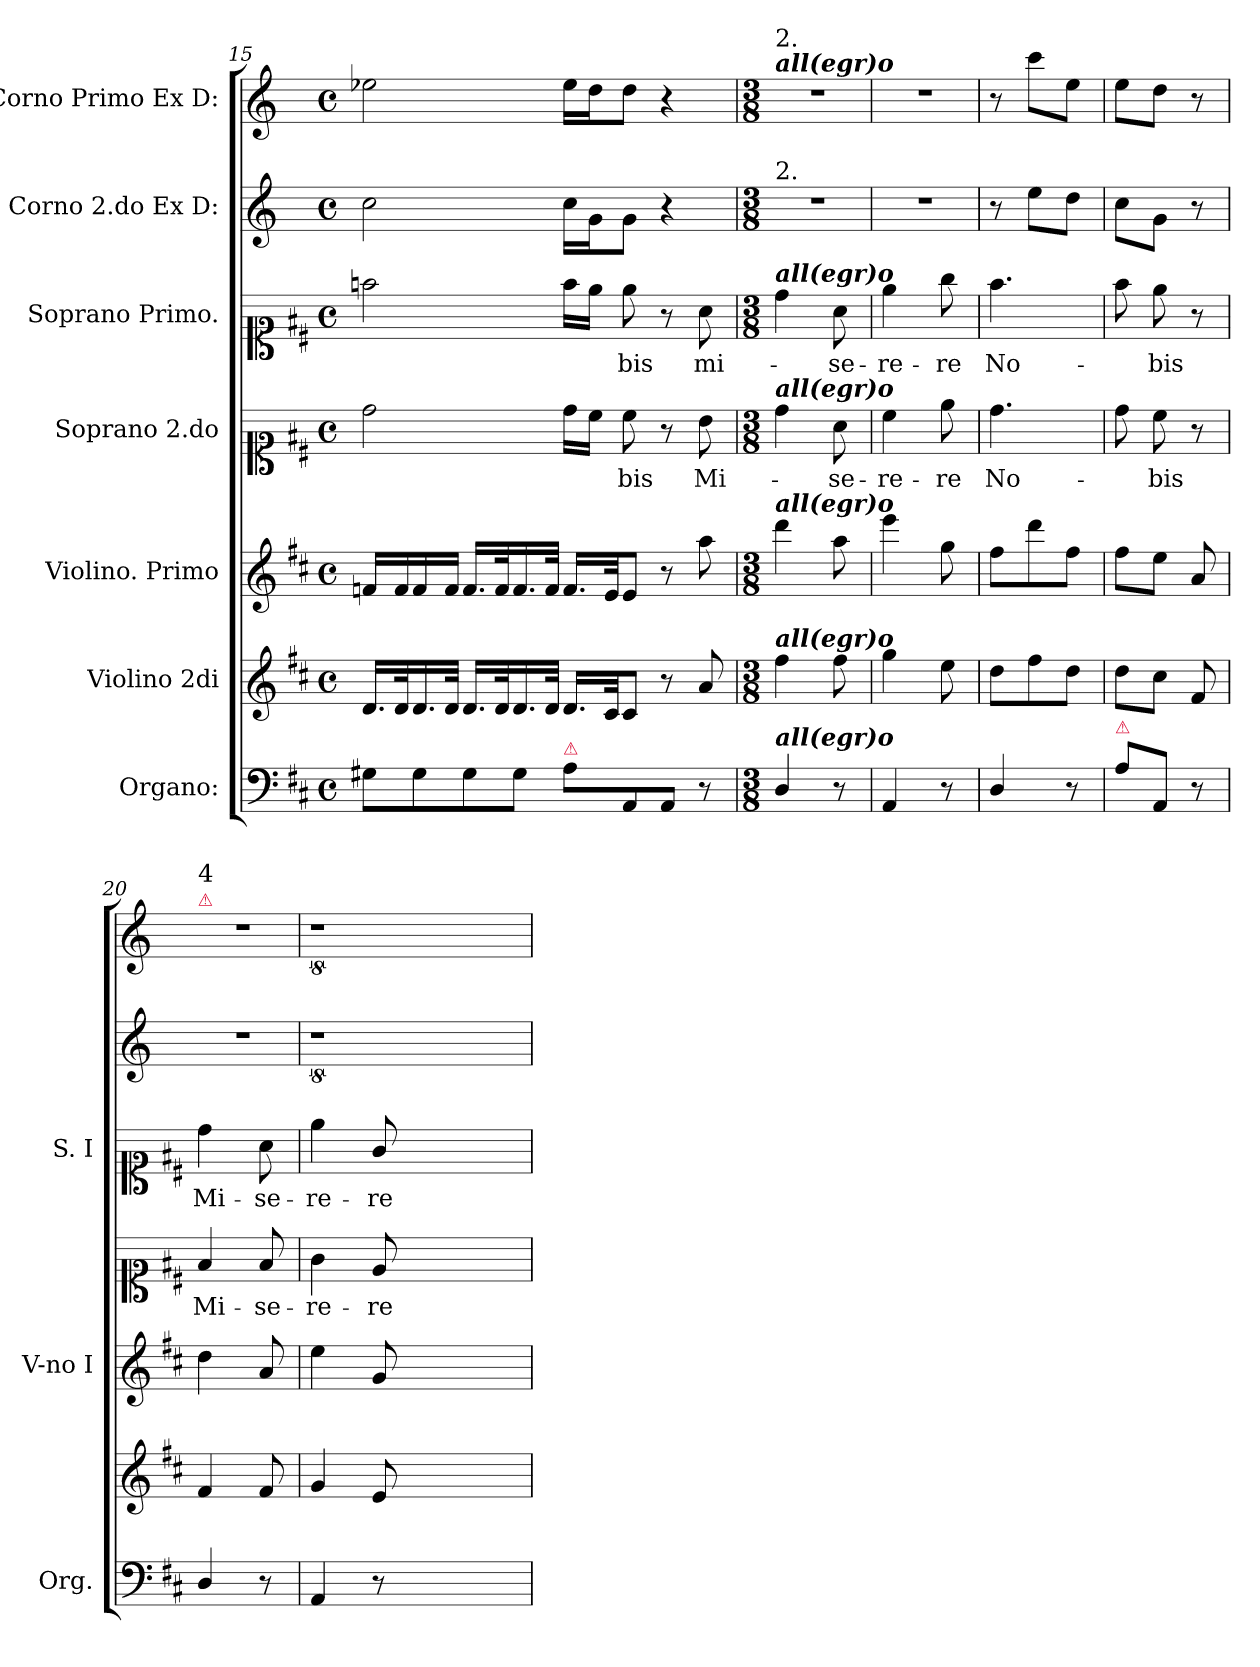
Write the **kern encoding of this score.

**kern	**kern	**kern	**kern	**text	**kern	**text	**kern	**kern
*part7	*part6	*part5	*part4	*part4	*part3	*part3	*part2	*part1
*staff7	*staff6	*staff5	*staff4	*staff4	*staff3	*staff3	*staff2	*staff1
*I"Organo:	*I"Violino 2di	*I"Violino. Primo	*I"Soprano 2.do	*	*I"Soprano Primo.	*	*I"Corno 2.do Ex D:	*I"Corno Primo Ex D:
*I'Org.	*	*I'V-no I	*	*	*I'S. I	*	*	*
*clefF4	*clefG2	*clefG2	*clefC1	*	*clefC1	*	*clefG2	*clefG2
*	*	*	*	*	*	*	*ITrd6c10	*ITrd6c10
*k[f#c#]	*k[f#c#]	*k[f#c#]	*k[f#c#]	*	*k[f#c#]	*	*k[f#c#]	*k[f#c#]
*M4/4	*M4/4	*M4/4	*M4/4	*	*M4/4	*	*M4/4	*M4/4
*met(c)	*met(c)	*met(c)	*met(c)	*	*met(c)	*	*met(c)	*met(c)
=15	=15	=15	=15	=15	=15	=15	=15	=15
!	!	!LO:N:vis=16	!	!	!	!	!	!
8G#X\L	16.d/LL	16.fn/LL	2dd\	.	2ffn\	.	2d\	2fn\
!	!	!LO:N:vis=16	!	!	!	!	!	!
.	32d/K	32f/	.	.	.	.	.	.
!	!	!LO:N:vis=16	!	!	!	!	!	!
8G#\	16.d/	16.f/	.	.	.	.	.	.
!	!	!LO:N:vis=16	!	!	!	!	!	!
.	32d/JJk	32f/JJ	.	.	.	.	.	.
8G#\	16.d/LL	16.f/LL	.	.	.	.	.	.
.	32d/K	32f/K	.	.	.	.	.	.
8G#\J	16.d/	16.f/	.	.	.	.	.	.
.	32d/JJk	32f/JJk	.	.	.	.	.	.
!LO:TX:a:color=crimson:t=⚠	!	!	!	!	!	!	!	!
8A\L	16.d/LL	16.f/LL	16dd\LL	.	16ff\LL	.	16d\LL	16f\LL
.	.	.	16cc#\JJ	.	16ee\JJ	.	16A\J	16e\J
.	32c#/JK	32e/JK	.	.	.	.	.	.
8AA/	8c#/J	8e/J	8cc#\	-bis	8ee\	-bis	8A\J	8e\J
8AA/J	8r	8r	8r	.	8r	.	4r	4r
8r	8a/	8aa\	8b\	Mi-	8a\	mi-	.	.
=16	=16	=16	=16	=16	=16	=16	=16	=16
*M3/8	*M3/8	*M3/8	*M3/8	*	*M3/8	*	*M3/8	*M3/8
!	!	!	!	!	!	!	!	!LO:TX:a:Bi:t=all(egr)o
!	!	!	!	!	!	!	!	!LO:TX:a:t=2.
!	!	!	!	!	!	!	!LO:TX:a:t=2.	!
!	!	!	!	!	!LO:TX:a:Bi:t=all(egr)o	!	!	!
!	!	!	!LO:TX:a:Bi:t=all(egr)o	!	!	!	!	!
!	!	!LO:TX:a:Bi:t=all(egr)o	!	!	!	!	!	!
!	!LO:TX:a:Bi:t=all(egr)o	!	!	!	!	!	!	!
!LO:TX:a:Bi:t=all(egr)o	!	!	!	!	!	!	!	!
4D/	4ff#\	4ddd\	4dd\	.	4dd\	.	4.r	4.r
8r	8ff#\	8aa\	8a\	-se-	8a\	-se-	.	.
=17	=17	=17	=17	=17	=17	=17	=17	=17
4AA/	4gg\	4eee\	4cc#\	-re-	4ee\	-re-	4.r	4.r
8r	8ee\	8gg\	8ee\	-re	8gg\	-re	.	.
=18	=18	=18	=18	=18	=18	=18	=18	=18
4D/	8dd\L	8ff#\L	4.dd\	No-	4.ff#\	No-	8r	8r
.	8ff#\	8ddd\	.	.	.	.	8f#\L	8dd\L
8r	8dd\J	8ff#\J	.	.	.	.	8e\J	8f#\J
=19	=19	=19	=19	=19	=19	=19	=19	=19
!LO:TX:a:color=crimson:t=⚠	!	!	!	!	!	!	!	!
8A\L	8dd\L	8ff#\L	8dd\	.	8ff#\	.	8d\L	8f#\L
8AA/J	8cc#\J	8ee\J	8cc#\	-bis	8ee\	-bis	8A\J	8e\J
8r	8f#/	8a/	8r	.	8r	.	8r	8r
=20	=20	=20	=20	=20	=20	=20	=20	=20
!	!	!	!	!	!	!	!	!LO:TX:a:color=crimson:t=⚠
!	!	!	!	!	!	!	!	!LO:TX:a:t=4
4D/	4f#/	4dd\	4f#/	Mi-	4dd\	Mi-	4.r	4.r
8r	8f#/	8a/	8f#/	-se-	8a\	-se-	.	.
=21	=21	=21	=21	=21	=21	=21	=21	=21
4AA/	4g/	4ee\	4g\	-re-	4ee\	-re-	8%9r	8%9r
8r	8e/	8g/	8e/	-re	8g/	-re	.	.
2.ryy	2.ryy	2.ryy	2.ryy	.	2.ryy	.	.	.
=	=	=	=	=	=	=	=	=
*-	*-	*-	*-	*-	*-	*-	*-	*-
